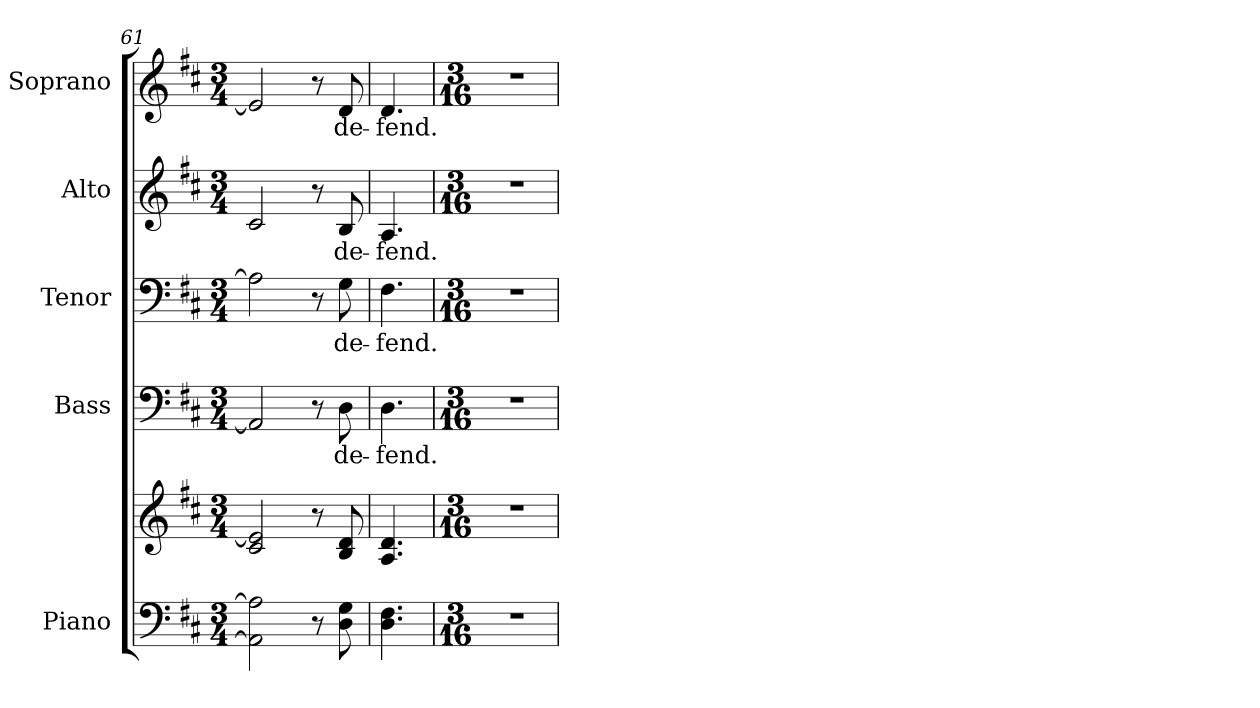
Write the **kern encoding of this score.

**kern	**kern	**kern	**text	**kern	**text	**kern	**text	**kern	**text
*part5	*part5	*part4	*part4	*part3	*part3	*part2	*part2	*part1	*part1
*staff6	*staff5	*staff4	*staff4	*staff3	*staff3	*staff2	*staff2	*staff1	*staff1
*I"Piano	*	*I"Bass	*	*I"Tenor	*	*I"Alto	*	*I"Soprano	*
*I'Pno.	*	*I'B.	*	*I'T.	*	*I'A.	*	*I'S.	*
!!LO:PB:g=z
*clefF4	*clefG2	*clefF4	*	*clefF4	*	*clefG2	*	*clefG2	*
*k[f#c#]	*k[f#c#]	*k[f#c#]	*	*k[f#c#]	*	*k[f#c#]	*	*k[f#c#]	*
*D:	*D:	*D:	*	*D:	*	*D:	*	*D:	*
*M3/4	*M3/4	*M3/4	*	*M3/4	*	*M3/4	*	*M3/4	*
=61	=61	=61	=61	=61	=61	=61	=61	=61	=61
2AAi\] 2Ai]	2c#i/ 2ei]	2AAi/]	.	2Ai\]	.	2c#i/	.	2ei/]	.
8r	8r	8r	.	8r	.	8r	.	8r	.
!	!	!	!LO:LY:b:color=#000000	!	!	!	!	!	!
!	!	!	!	!	!LO:LY:b:color=#000000	!	!	!	!
!	!	!	!	!	!	!	!LO:LY:b:color=#000000	!	!
!	!	!	!	!	!	!	!	!	!LO:LY:b:color=#000000
8Di\ 8Gi	8Bi/ 8di	8Di\	de-	8Gi\	de-	8Bi/	de-	8di/	de-
=62	=62	=62	=62	=62	=62	=62	=62	=62	=62
!	!	!	!LO:LY:b:color=#000000	!	!	!	!	!	!
!	!	!	!	!	!LO:LY:b:color=#000000	!	!	!	!
!	!	!	!	!	!	!	!LO:LY:b:color=#000000	!	!
!	!	!	!	!	!	!	!	!	!LO:LY:b:color=#000000
4.Di\ 4.F#i	4.Ai/ 4.di	4.Di\	-fend.	4.F#i\	-fend.	4.Ai/	-fend.	4.di/	-fend.
=63	=63	=63	=63	=63	=63	=63	=63	=63	=63
*M3/16	*M3/16	*M3/16	*	*M3/16	*	*M3/16	*	*M3/16	*
!LO:N:vis=1	!LO:N:vis=1	!LO:N:vis=1	!	!LO:N:vis=1	!	!LO:N:vis=1	!	!LO:N:vis=1	!
8.r	8.r	8.r	.	8.r	.	8.r	.	8.r	.
=	=	=	=	=	=	=	=	=	=
*-	*-	*-	*-	*-	*-	*-	*-	*-	*-
